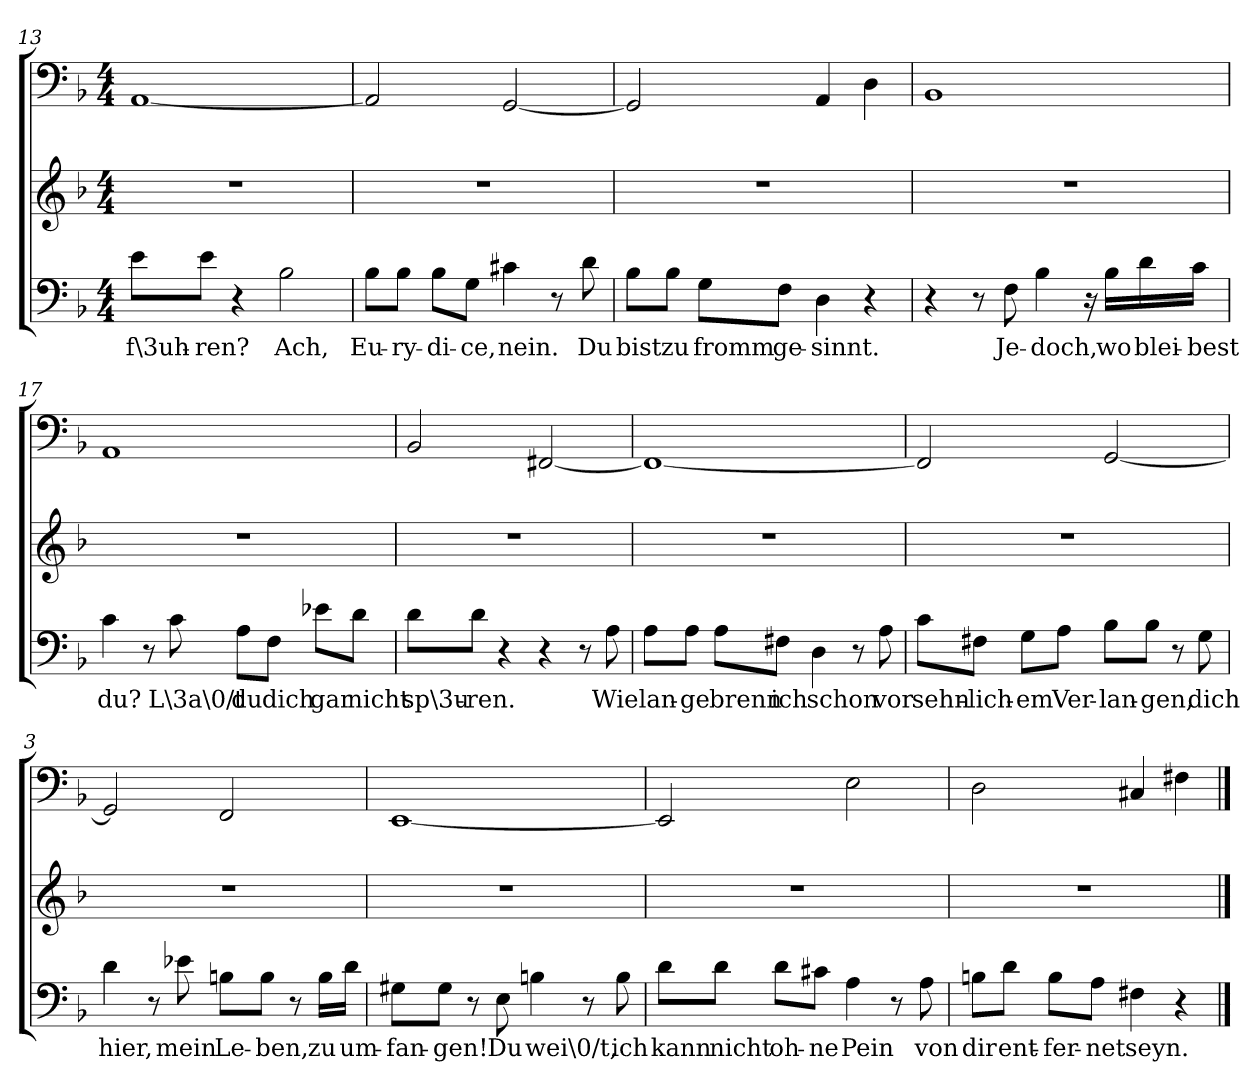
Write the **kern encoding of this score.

**kern	**text	**kern	**kern
*part3	*part3	*part2	*part1
*staff3	*staff3	*staff2	*staff1
*clefF4	*	*clefG2	*clefF4
*k[b-]	*	*k[b-]	*k[b-]
*d:	*	*d:	*d:
*M4/4	*	*M4/4	*M4/4
=13	=13	=13	=13
8e\L	f\3uh-	1r	[1AA/
8e\J	-ren?	.	.
4r	.	.	.
2B-\	Ach,	.	.
=14	=14	=14	=14
8B-\L	Eu-	1r	2AA/]
8B-\J	-ry-	.	.
8B-\L	-di-	.	.
8G\J	-ce,	.	.
4c#X\	nein.	.	[2GG/
8r	.	.	.
8d\	Du	.	.
=15	=15	=15	=15
8B-\L	bist	1r	2GG/]
8B-\J	zu	.	.
8G\L	fromm	.	.
8F\J	ge-	.	.
4D\	-sinnt.	.	4AA/
4r	.	.	4D\
=16	=16	=16	=16
4r	.	1r	1BB-/
8r	.	.	.
8F\	Je-	.	.
4B-\	-doch,	.	.
16r	.	.	.
16B-\LL	wo	.	.
16d\	blei-	.	.
16c\JJ	-best	.	.
=17	=17	=17	=17
4c\	du?	1r	1AA/
8r	.	.	.
8c\	L\3a\0/t	.	.
8A\L	du	.	.
8F\J	dich	.	.
8e-X\L	gar	.	.
8d\J	nicht	.	.
=18	=18	=18	=18
8d\L	sp\3u-	1r	2BB-/
8d\J	-ren.	.	.
4r	.	.	.
4r	.	.	[2FF#X/
8r	.	.	.
8A\	Wie	.	.
=1	=1	=1	=1
8A\L	lan-	1r	1FF#/_
8A\J	-ge	.	.
8A\L	brenn	.	.
8F#X\J	ich	.	.
4D\	schon	.	.
8r	.	.	.
8A\	vor	.	.
=2	=2	=2	=2
8c\L	sehn-	1r	2FF#/]
8F#X\J	-lich-	.	.
8G\L	-em	.	.
8A\J	Ver-	.	.
8B-\L	-lan-	.	[2GG/
8B-\J	-gen,	.	.
8r	.	.	.
8G\	dich	.	.
=3	=3	=3	=3
4d\	hier,	1r	2GG/]
8r	.	.	.
8e-X\	mein	.	.
8Bn\L	Le-	.	2FF/
8B\J	-ben,	.	.
8r	.	.	.
16B\LL	zu	.	.
16d\JJ	um-	.	.
=4	=4	=4	=4
8G#X\L	-fan-	1r	[1EE/
8G#\J	-gen!	.	.
8r	.	.	.
8E\	Du	.	.
4Bn\	wei\0/t,	.	.
8r	.	.	.
8B\	ich	.	.
=5	=5	=5	=5
8d\L	kann	1r	2EE/]
8d\J	nicht	.	.
8d\L	oh-	.	.
8c#X\J	-ne	.	.
4A\	Pein	.	2E\
8r	.	.	.
8A\	von	.	.
=6	=6	=6	=6
8Bn\L	dir	1r	2D\
8d\J	ent-	.	.
8B\L	-fer-	.	.
8A\J	-net	.	.
4F#X\	seyn.	.	4C#X/
4r	.	.	4F#X\
==	==	==	==
*-	*-	*-	*-
